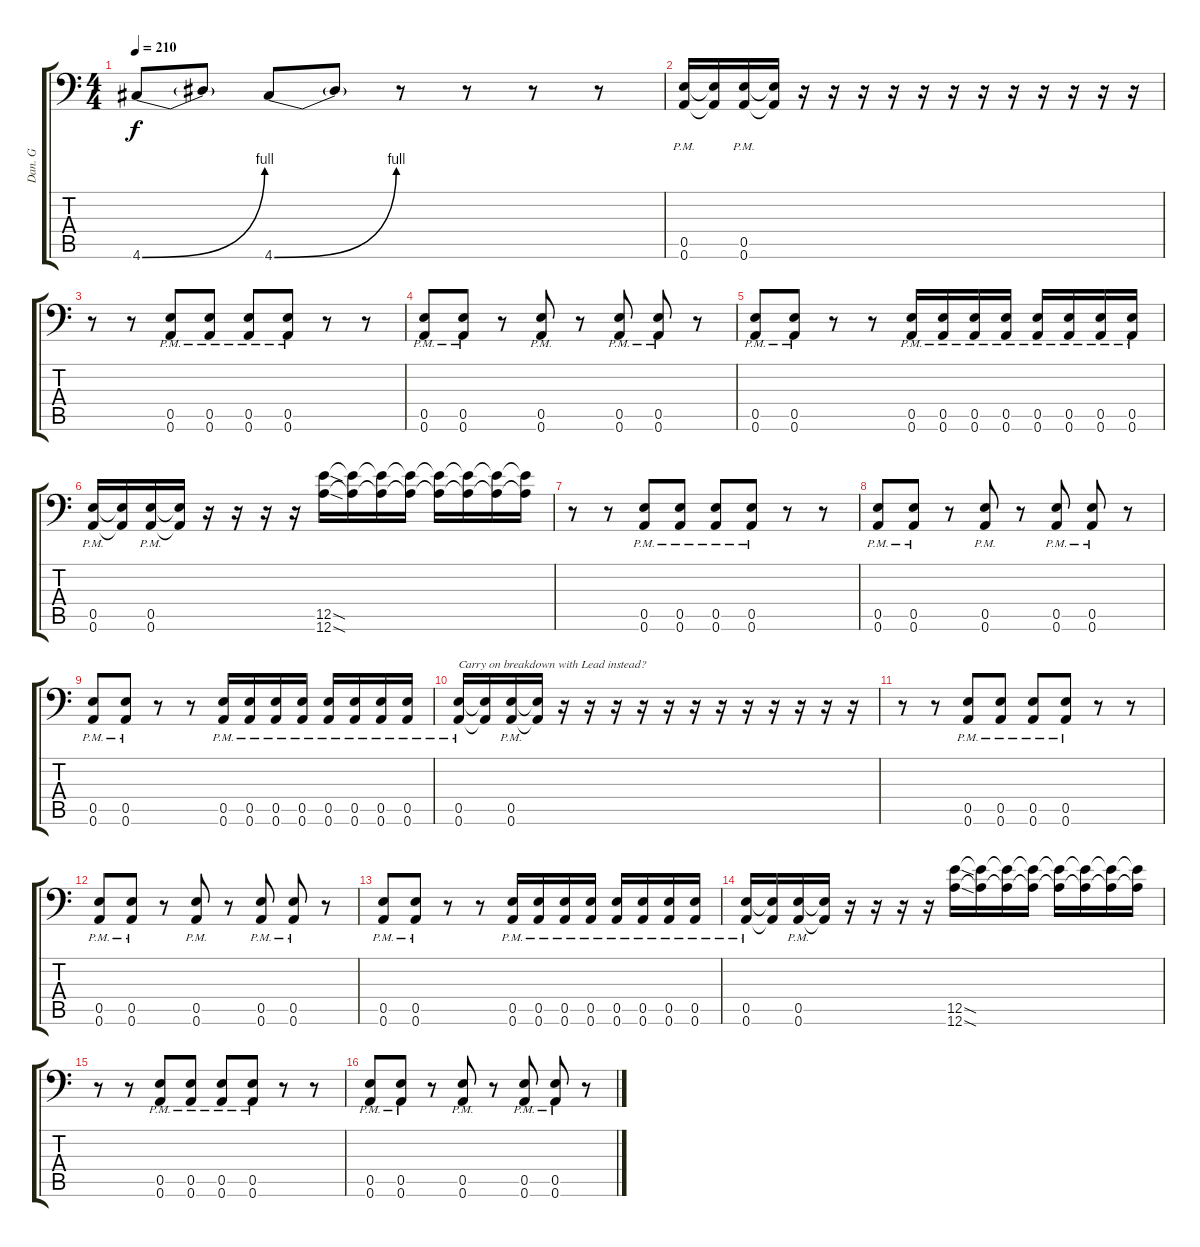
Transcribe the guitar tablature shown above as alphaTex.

\track ("Dan. G" "Dan. G") {instrument distortionguitar}
\staff {score tabs}
\tuning (B3 Gb3 D3 A2 E2 A1) {hide}
\ts (4 4)
\tempo 210
\clef f4
\ks c
4.6{be (bend 0 0 60 4)}.8{dy f} 4.6{t}.8 4.6{be (bend 0 0 60 4)}.8 4.6{t}.8 r.8 r.8 r.8 r.8 |
(0.5{pm} 0.6{pm}).16 (0.5{t} 0.6{t}).16 (0.5{pm} 0.6{pm}).16 (0.5{t} 0.6{t}).16 r.16 r.16 r.16 r.16 r.16 r.16 r.16 r.16 r.16 r.16 r.16 r.16 |
r.8 r.8 (0.5{pm} 0.6{pm}).8 (0.5{pm} 0.6{pm}).8 (0.5{pm} 0.6{pm}).8 (0.5{pm} 0.6{pm}).8 r.8 r.8 |
(0.5{pm} 0.6{pm}).8 (0.5{pm} 0.6{pm}).8 r.8 (0.5{pm} 0.6{pm}).8 r.8 (0.5{pm} 0.6{pm}).8 (0.5{pm} 0.6{pm}).8 r.8 |
(0.5{pm} 0.6{pm}).8 (0.5{pm} 0.6{pm}).8 r.8 r.8 (0.5{pm} 0.6{pm}).16 (0.5{pm} 0.6{pm}).16 (0.5{pm} 0.6{pm}).16 (0.5{pm} 0.6{pm}).16 (0.5{pm} 0.6{pm}).16 (0.5{pm} 0.6{pm}).16 (0.5{pm} 0.6{pm}).16 (0.5{pm} 0.6{pm}).16 |
(0.5{pm} 0.6{pm}).16 (0.5{t} 0.6{t}).16 (0.5{pm} 0.6{pm}).16 (0.5{t} 0.6{t}).16 r.16 r.16 r.16 r.16 (12.5{sod} 12.6{sod}).16 (12.5{t} 12.6{t}).16 (12.5{t} 12.6{t}).16 (12.5{t} 12.6{t}).16 (12.5{t} 12.6{t}).16 (12.5{t} 12.6{t}).16 (12.5{t} 12.6{t}).16 (12.5{t} 12.6{t}).16 |
r.8 r.8 (0.5{pm} 0.6{pm}).8 (0.5{pm} 0.6{pm}).8 (0.5{pm} 0.6{pm}).8 (0.5{pm} 0.6{pm}).8 r.8 r.8 |
(0.5{pm} 0.6{pm}).8 (0.5{pm} 0.6{pm}).8 r.8 (0.5{pm} 0.6{pm}).8 r.8 (0.5{pm} 0.6{pm}).8 (0.5{pm} 0.6{pm}).8 r.8 |
(0.5{pm} 0.6{pm}).8 (0.5{pm} 0.6{pm}).8 r.8 r.8 (0.5{pm} 0.6{pm}).16 (0.5{pm} 0.6{pm}).16 (0.5{pm} 0.6{pm}).16 (0.5{pm} 0.6{pm}).16 (0.5{pm} 0.6{pm}).16 (0.5{pm} 0.6{pm}).16 (0.5{pm} 0.6{pm}).16 (0.5{pm} 0.6{pm}).16 |
(0.5{pm} 0.6{pm}).16{txt "Carry on breakdown with Lead instead?"} (0.5{t} 0.6{t}).16 (0.5{pm} 0.6{pm}).16 (0.5{t} 0.6{t}).16 r.16 r.16 r.16 r.16 r.16 r.16 r.16 r.16 r.16 r.16 r.16 r.16 |
r.8 r.8 (0.5{pm} 0.6{pm}).8 (0.5{pm} 0.6{pm}).8 (0.5{pm} 0.6{pm}).8 (0.5{pm} 0.6{pm}).8 r.8 r.8 |
(0.5{pm} 0.6{pm}).8 (0.5{pm} 0.6{pm}).8 r.8 (0.5{pm} 0.6{pm}).8 r.8 (0.5{pm} 0.6{pm}).8 (0.5{pm} 0.6{pm}).8 r.8 |
(0.5{pm} 0.6{pm}).8 (0.5{pm} 0.6{pm}).8 r.8 r.8 (0.5{pm} 0.6{pm}).16 (0.5{pm} 0.6{pm}).16 (0.5{pm} 0.6{pm}).16 (0.5{pm} 0.6{pm}).16 (0.5{pm} 0.6{pm}).16 (0.5{pm} 0.6{pm}).16 (0.5{pm} 0.6{pm}).16 (0.5{pm} 0.6{pm}).16 |
(0.5{pm} 0.6{pm}).16 (0.5{t} 0.6{t}).16 (0.5{pm} 0.6{pm}).16 (0.5{t} 0.6{t}).16 r.16 r.16 r.16 r.16 (12.5{sod} 12.6{sod}).16 (12.5{t} 12.6{t}).16 (12.5{t} 12.6{t}).16 (12.5{t} 12.6{t}).16 (12.5{t} 12.6{t}).16 (12.5{t} 12.6{t}).16 (12.5{t} 12.6{t}).16 (12.5{t} 12.6{t}).16 |
r.8 r.8 (0.5{pm} 0.6{pm}).8 (0.5{pm} 0.6{pm}).8 (0.5{pm} 0.6{pm}).8 (0.5{pm} 0.6{pm}).8 r.8 r.8 |
(0.5{pm} 0.6{pm}).8 (0.5{pm} 0.6{pm}).8 r.8 (0.5{pm} 0.6{pm}).8 r.8 (0.5{pm} 0.6{pm}).8 (0.5{pm} 0.6{pm}).8 r.8
